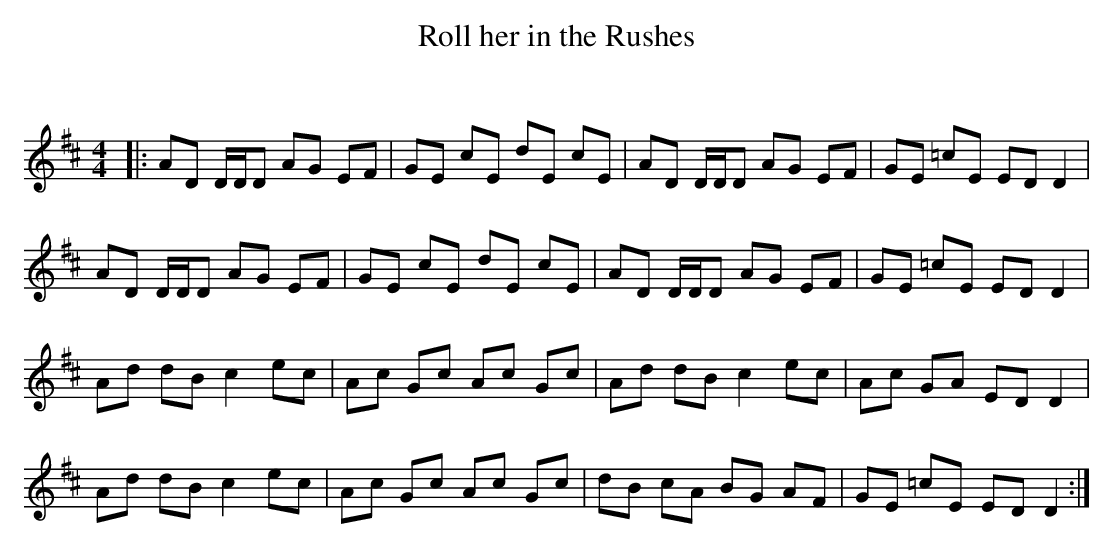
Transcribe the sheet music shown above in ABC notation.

X:1
T: Roll her in the Rushes
C:
Q: 232
K:D
M:4/4
L:1/8
|:AD D1/2D1/2D AG EF|GE cE dE cE|AD D1/2D1/2D AG EF|GE =cE ED D2|
AD D1/2D1/2D AG EF|GE cE dE cE|AD D1/2D1/2D AG EF|GE =cE ED D2|
Ad dB c2 ec|Ac Gc Ac Gc|Ad dB c2 ec|Ac GA ED D2|
Ad dB c2 ec|Ac Gc Ac Gc|dB cA BG AF|GE =cE ED D2:|
